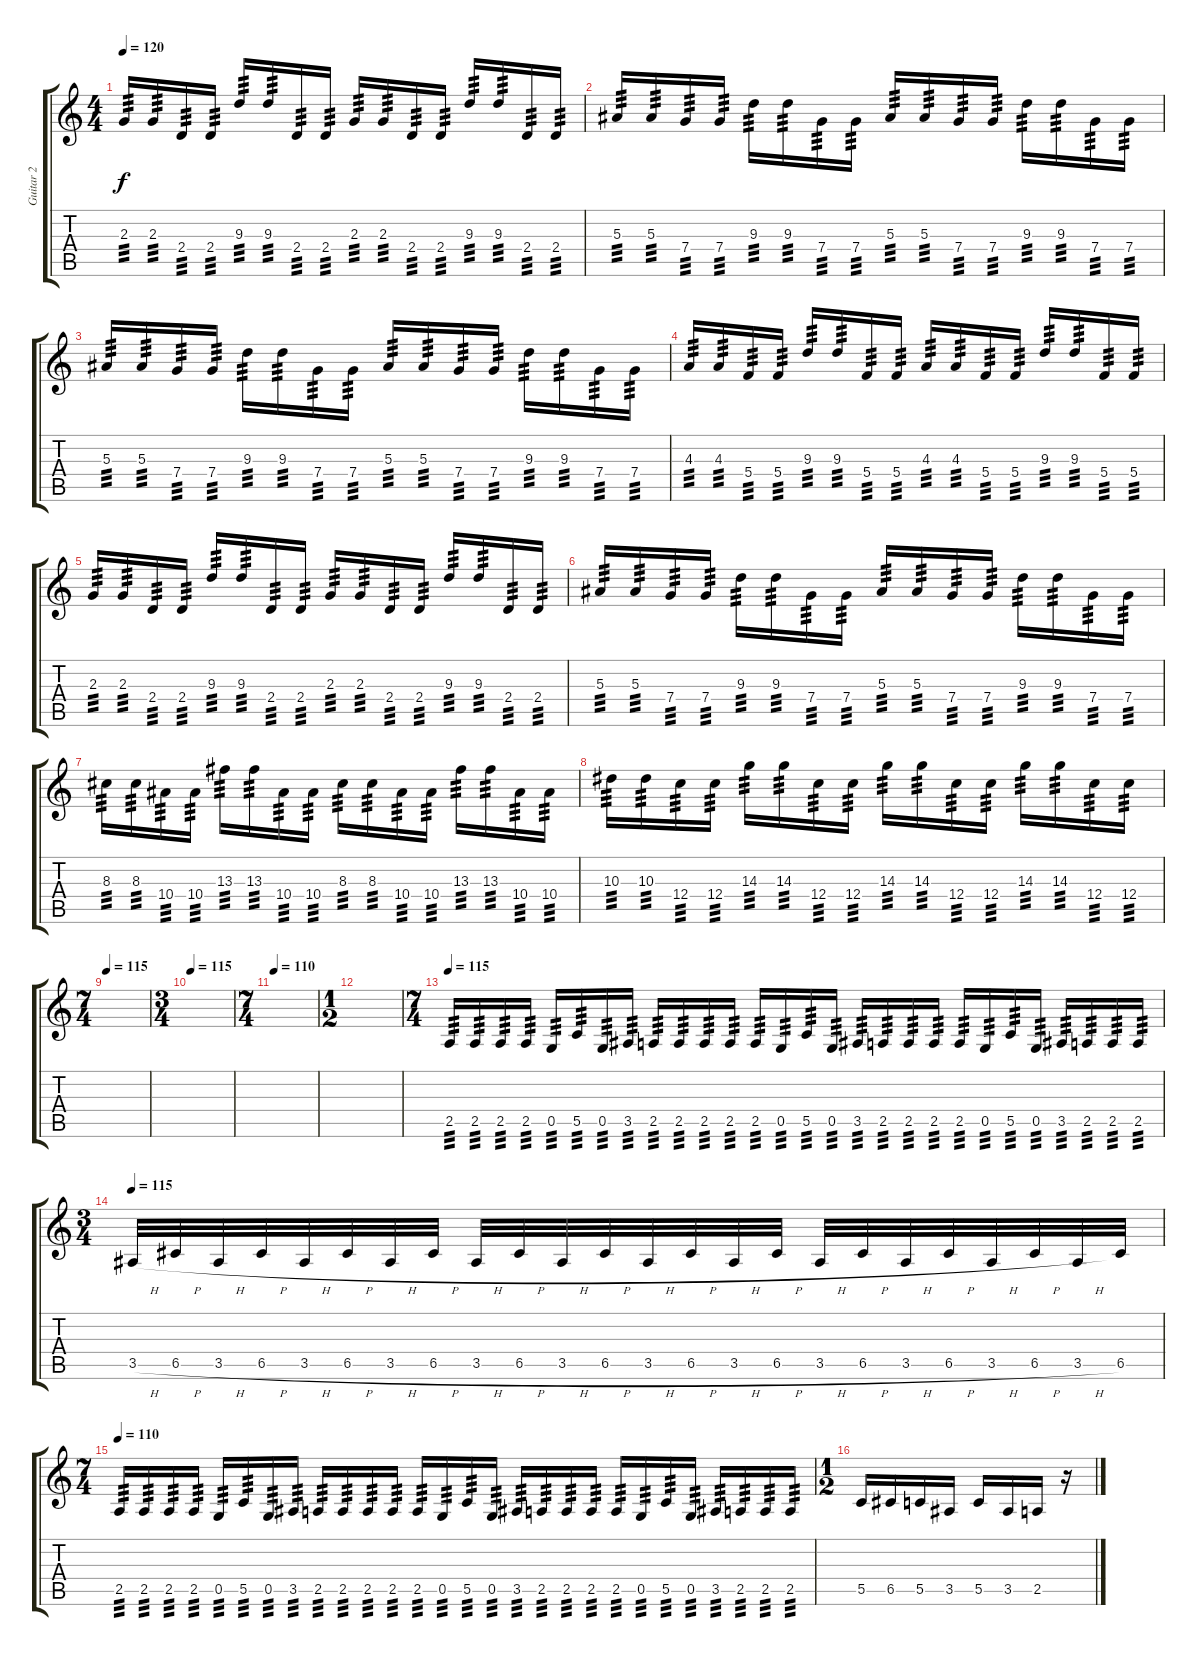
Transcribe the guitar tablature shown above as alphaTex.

\track ("Guitar 2" "Guitar 2") {instrument distortionguitar}
\staff {score tabs}
\tuning (D4 A3 F3 C3 G2 D2) {hide}
\ts (4 4)
\tempo 120
\clef g2
\ks c
2.3.16{tp 3 dy f volume 16} 2.3.16{tp 3} 2.4.16{tp 3} 2.4.16{tp 3} 9.3.16{tp 3} 9.3.16{tp 3} 2.4.16{tp 3} 2.4.16{tp 3} 2.3.16{tp 3} 2.3.16{tp 3} 2.4.16{tp 3} 2.4.16{tp 3} 9.3.16{tp 3} 9.3.16{tp 3} 2.4.16{tp 3} 2.4.16{tp 3} |
5.3.16{tp 3} 5.3.16{tp 3} 7.4.16{tp 3} 7.4.16{tp 3} 9.3.16{tp 3} 9.3.16{tp 3} 7.4.16{tp 3} 7.4.16{tp 3} 5.3.16{tp 3} 5.3.16{tp 3} 7.4.16{tp 3} 7.4.16{tp 3} 9.3.16{tp 3} 9.3.16{tp 3} 7.4.16{tp 3} 7.4.16{tp 3} |
5.3.16{tp 3} 5.3.16{tp 3} 7.4.16{tp 3} 7.4.16{tp 3} 9.3.16{tp 3} 9.3.16{tp 3} 7.4.16{tp 3} 7.4.16{tp 3} 5.3.16{tp 3} 5.3.16{tp 3} 7.4.16{tp 3} 7.4.16{tp 3} 9.3.16{tp 3} 9.3.16{tp 3} 7.4.16{tp 3} 7.4.16{tp 3} |
4.3.16{tp 3} 4.3.16{tp 3} 5.4.16{tp 3} 5.4.16{tp 3} 9.3.16{tp 3} 9.3.16{tp 3} 5.4.16{tp 3} 5.4.16{tp 3} 4.3.16{tp 3} 4.3.16{tp 3} 5.4.16{tp 3} 5.4.16{tp 3} 9.3.16{tp 3} 9.3.16{tp 3} 5.4.16{tp 3} 5.4.16{tp 3} |
2.3.16{tp 3} 2.3.16{tp 3} 2.4.16{tp 3} 2.4.16{tp 3} 9.3.16{tp 3} 9.3.16{tp 3} 2.4.16{tp 3} 2.4.16{tp 3} 2.3.16{tp 3} 2.3.16{tp 3} 2.4.16{tp 3} 2.4.16{tp 3} 9.3.16{tp 3} 9.3.16{tp 3} 2.4.16{tp 3} 2.4.16{tp 3} |
5.3.16{tp 3} 5.3.16{tp 3} 7.4.16{tp 3} 7.4.16{tp 3} 9.3.16{tp 3} 9.3.16{tp 3} 7.4.16{tp 3} 7.4.16{tp 3} 5.3.16{tp 3} 5.3.16{tp 3} 7.4.16{tp 3} 7.4.16{tp 3} 9.3.16{tp 3} 9.3.16{tp 3} 7.4.16{tp 3} 7.4.16{tp 3} |
8.3.16{tp 3} 8.3.16{tp 3} 10.4.16{tp 3} 10.4.16{tp 3} 13.3.16{tp 3} 13.3.16{tp 3} 10.4.16{tp 3} 10.4.16{tp 3} 8.3.16{tp 3} 8.3.16{tp 3} 10.4.16{tp 3} 10.4.16{tp 3} 13.3.16{tp 3} 13.3.16{tp 3} 10.4.16{tp 3} 10.4.16{tp 3} |
10.3.16{tp 3} 10.3.16{tp 3} 12.4.16{tp 3} 12.4.16{tp 3} 14.3.16{tp 3} 14.3.16{tp 3} 12.4.16{tp 3} 12.4.16{tp 3} 14.3.16{tp 3} 14.3.16{tp 3} 12.4.16{tp 3} 12.4.16{tp 3} 14.3.16{tp 3} 14.3.16{tp 3} 12.4.16{tp 3} 12.4.16{tp 3} |
\ts (7 4)
\tempo 115
|
\ts (3 4)
\tempo 115
|
\ts (7 4)
\tempo 110
|
\ts (1 2)
|
\ts (7 4)
\tempo 115
2.5.16{tp 3 instrument distortionguitar} 2.5.16{tp 3} 2.5.16{tp 3} 2.5.16{tp 3} 0.5.16{tp 3} 5.5.16{tp 3} 0.5.16{tp 3} 3.5.16{tp 3} 2.5.16{tp 3} 2.5.16{tp 3} 2.5.16{tp 3} 2.5.16{tp 3} 2.5.16{tp 3} 0.5.16{tp 3} 5.5.16{tp 3} 0.5.16{tp 3} 3.5.16{tp 3} 2.5.16{tp 3} 2.5.16{tp 3} 2.5.16{tp 3} 2.5.16{tp 3} 0.5.16{tp 3} 5.5.16{tp 3} 0.5.16{tp 3} 3.5.16{tp 3} 2.5.16{tp 3} 2.5.16{tp 3} 2.5.16{tp 3} |
\ts (3 4)
\tempo 115
3.5{h}.32 6.5{h}.32 3.5{h}.32 6.5{h}.32 3.5{h}.32 6.5{h}.32 3.5{h}.32 6.5{h}.32 3.5{h}.32 6.5{h}.32 3.5{h}.32 6.5{h}.32 3.5{h}.32 6.5{h}.32 3.5{h}.32 6.5{h}.32 3.5{h}.32 6.5{h}.32 3.5{h}.32 6.5{h}.32 3.5{h}.32 6.5{h}.32 3.5{h}.32 6.5.32 |
\ts (7 4)
\tempo 110
2.5.16{tp 3 instrument distortionguitar} 2.5.16{tp 3} 2.5.16{tp 3} 2.5.16{tp 3} 0.5.16{tp 3} 5.5.16{tp 3} 0.5.16{tp 3} 3.5.16{tp 3} 2.5.16{tp 3} 2.5.16{tp 3} 2.5.16{tp 3} 2.5.16{tp 3} 2.5.16{tp 3} 0.5.16{tp 3} 5.5.16{tp 3} 0.5.16{tp 3} 3.5.16{tp 3} 2.5.16{tp 3} 2.5.16{tp 3} 2.5.16{tp 3} 2.5.16{tp 3} 0.5.16{tp 3} 5.5.16{tp 3} 0.5.16{tp 3} 3.5.16{tp 3} 2.5.16{tp 3} 2.5.16{tp 3} 2.5.16{tp 3} |
\ts (1 2)
5.5.16 6.5.16 5.5.16 3.5.16 5.5.16 3.5.16 2.5.16 r.16
